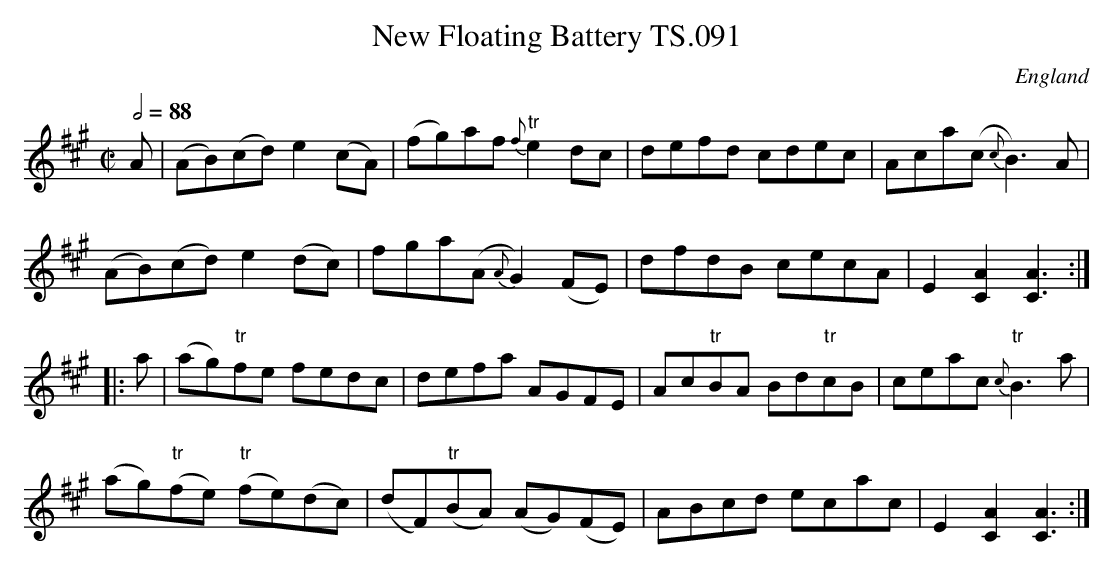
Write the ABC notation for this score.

X:1
T:New Floating Battery TS.091
M:C|
L:1/8
Q:1/2=88
O:England
K:A major
A|(AB)(cd) e2(cA)|(fg)af {f}"tr"e2 dc|defd cdec|Aca(c{c}B3)A|!
(AB)(cd)e2 (dc)|fga(A {A}G2) (FE)|dfdB cecA|E2[A2C2][A3C3]:|!
|:a|(ag)"tr"fe fedc|defa AGFE|Ac"tr"BA Bd"tr"cB|ceac{c}"tr"B3a|!
(ag)"tr"(fe) "tr"(fe)(dc)|(dF)"tr"(BA) (AG)(FE)|ABcd ecac|E2[A2C2][A3C3]:|]
